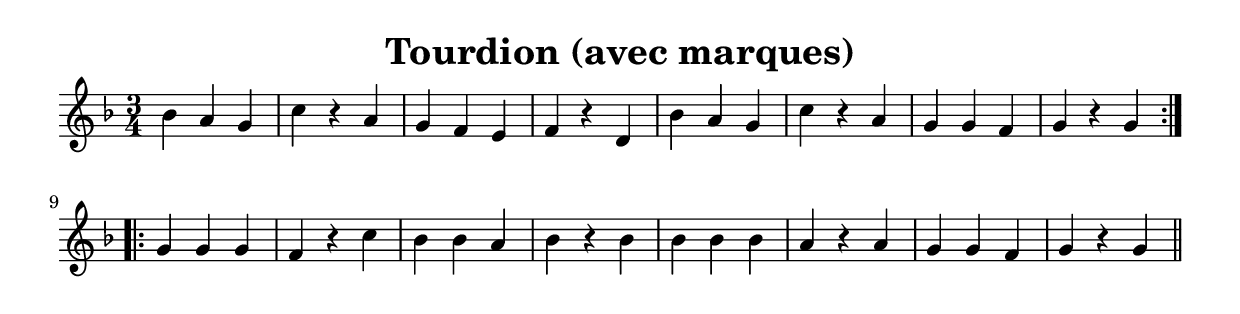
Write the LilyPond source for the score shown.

\version "2.7.40"
\header {
	crossRefNumber = "1"
	footnotes = "\\\\pour plus d'information : http://graner.name/nicolas/arbeau/"
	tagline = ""
	title = "Tourdion (avec marques)"
}
voicedefault =  {
\set Score.defaultBarType = ""

\repeat volta 2 {
\time 3/4 \key f \major   bes'4    a'4    g'4    c''4    r4   a'4    \bar "|"   
g'4    f'4    e'4    f'4    r4   d'4    \bar "|"   bes'4    a'4    g'4    c''4  
  r4   a'4    \bar "|"   g'4    g'4    f'4    g'4    r4   g'4    
} \repeat volta 2 {     g'4    g'4    g'4    f'4    r4   c''4    \bar "|"   
bes'4    bes'4    a'4    bes'4    r4   bes'4    \bar "|"   bes'4    bes'4    
bes'4    a'4    r4   a'4    \bar "|"   g'4    g'4    f'4    g'4    r4   g'4    
\bar "||"   }
}

\score{
    <<

	\context Staff="default"
	{
	    \voicedefault 
	}

    >>
	\layout { indent = 0.0\cm 
	}
	\midi { \tempo 2=100 }
}
